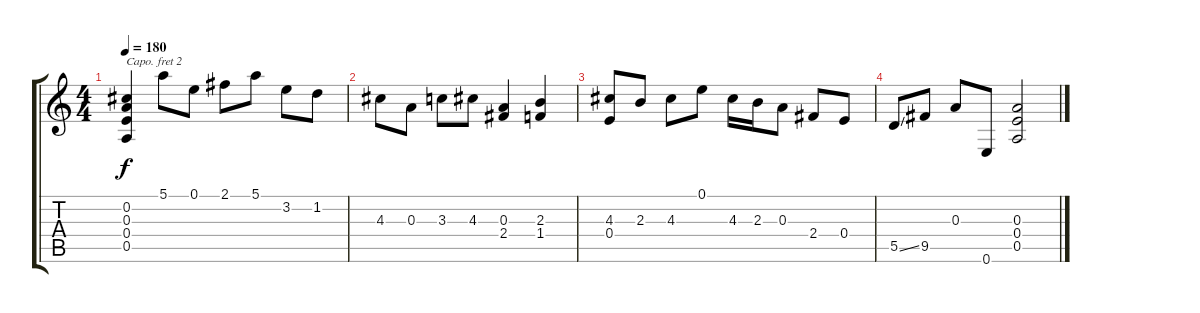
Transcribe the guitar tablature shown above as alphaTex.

\track "" {instrument acousticguitarsteel}
\staff {score tabs}
\capo 2
\tuning (D4 B3 G3 D3 G2 D2) {hide}
\ts (4 4)
\tempo 180
\clef g2
\ks c
(0.2 0.3 0.4 0.5).4{dy f} 5.1.8 0.1.8 2.1.8 5.1.8 3.2.8 1.2.8 |
4.3.8 0.3.8 3.3.8 4.3.8 (0.3 2.4).4 (2.3 1.4).4 |
(4.3 0.4).8 2.3.8 4.3.8 0.1.8 4.3.16 2.3.16 0.3.8 2.4.8 0.4.8 |
5.5{ss}.8 9.5.8 0.3.8 0.6.8 (0.3 0.4 0.5).2
